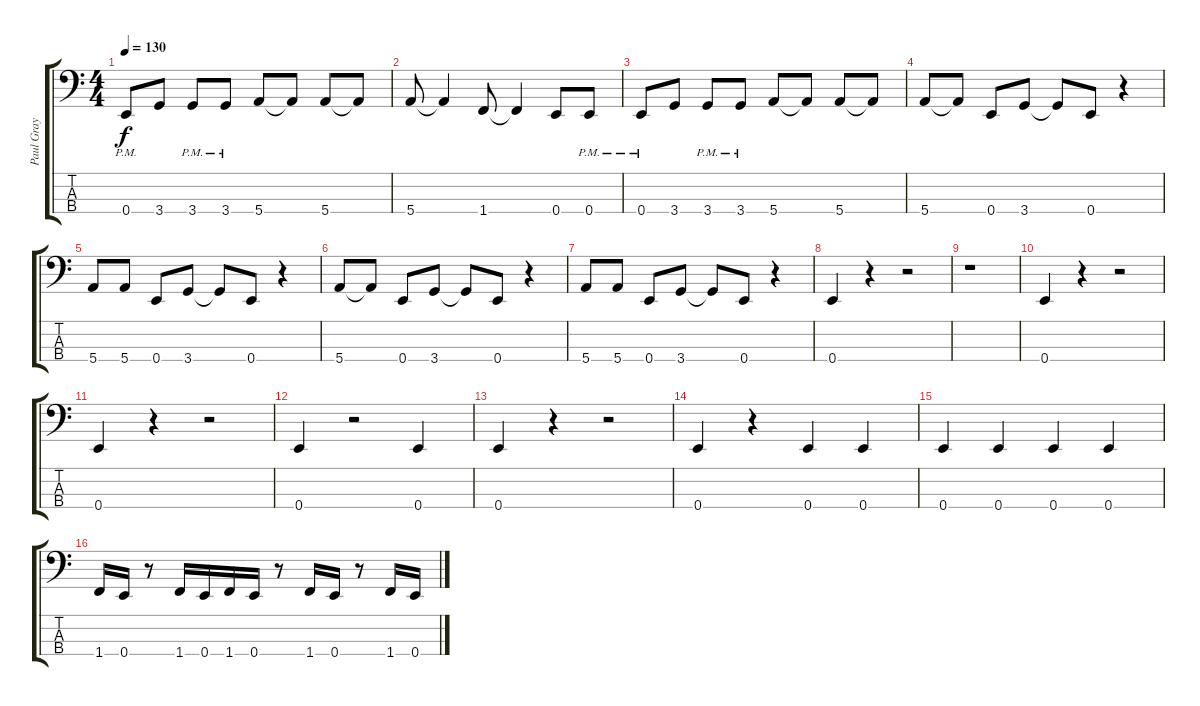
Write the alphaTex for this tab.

\track ("Paul Gray" "Paul Gray") {instrument electricbasspick}
\staff {score tabs}
\tuning (G2 D2 A1 E1) {hide}
\ts (4 4)
\tempo 130
\clef f4
\ks c
0.4{pm}.8{dy f} 3.4.8 3.4{pm}.8 3.4{pm}.8 5.4.8 5.4{t}.8 5.4.8 5.4{t}.8 |
5.4.8 5.4{t}.4 1.4.8 1.4{t}.4 0.4.8 0.4{pm}.8 |
0.4{pm}.8 3.4.8 3.4{pm}.8 3.4{pm}.8 5.4.8 5.4{t}.8 5.4.8 5.4{t}.8 |
5.4.8 5.4{t}.8 0.4.8 3.4.8 3.4{t}.8 0.4.8 r.4 |
5.4.8 5.4.8 0.4.8 3.4.8 3.4{t}.8 0.4.8 r.4 |
5.4.8 5.4{t}.8 0.4.8 3.4.8 3.4{t}.8 0.4.8 r.4 |
5.4.8 5.4.8 0.4.8 3.4.8 3.4{t}.8 0.4.8 r.4 |
0.4.4 r.4 r.2 |
r.1 |
0.4.4 r.4 r.2 |
0.4.4 r.4 r.2 |
0.4.4 r.2 0.4.4 |
0.4.4 r.4 r.2 |
0.4.4 r.4 0.4.4 0.4.4 |
0.4.4 0.4.4 0.4.4 0.4.4 |
1.4.16 0.4.16 r.8 1.4.16 0.4.16 1.4.16 0.4.16 r.8 1.4.16 0.4.16 r.8 1.4.16 0.4.16
